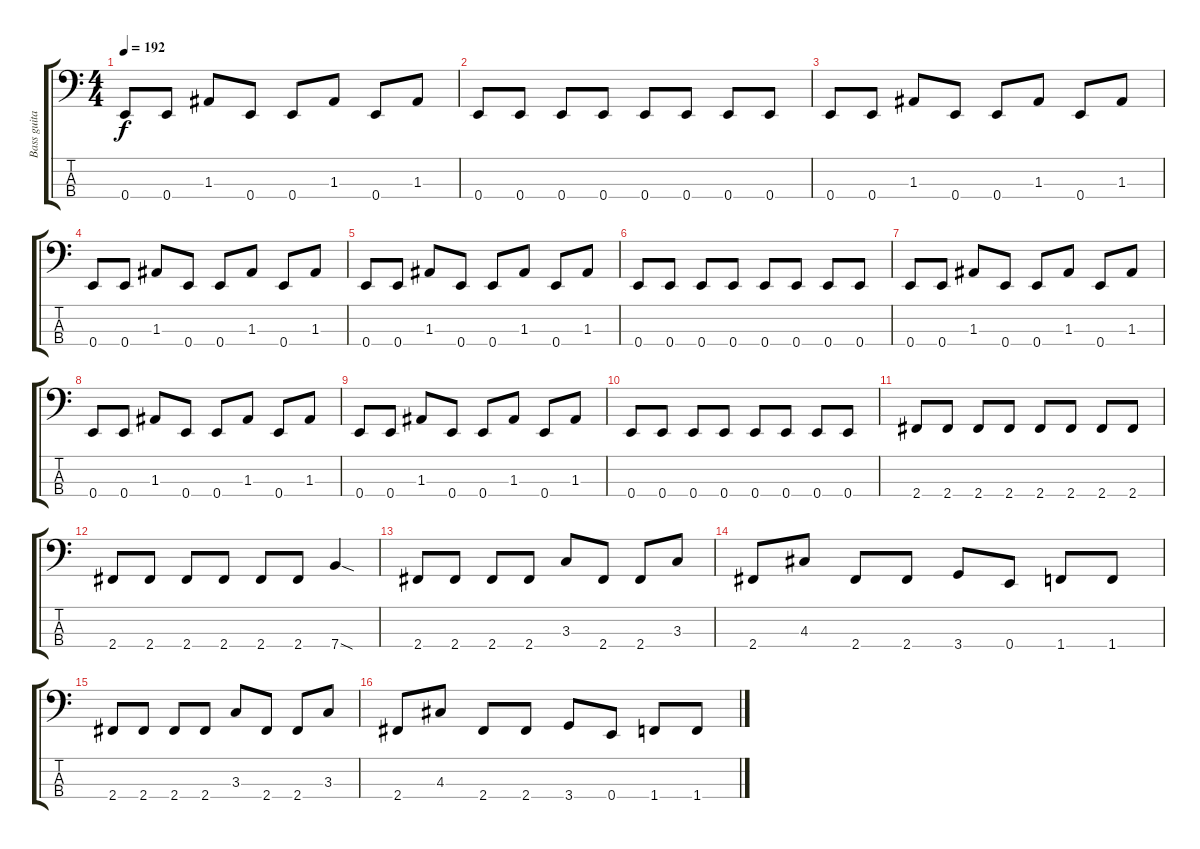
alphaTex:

\track ("Bass guitar" "Bass guita") {instrument electricbassfinger}
\staff {score tabs}
\tuning (G2 D2 A1 E1) {hide}
\ts (4 4)
\tempo 192
\clef f4
\ks c
0.4.8{dy f} 0.4.8 1.3.8 0.4.8 0.4.8 1.3.8 0.4.8 1.3.8 |
0.4.8 0.4.8 0.4.8 0.4.8 0.4.8 0.4.8 0.4.8 0.4.8 |
0.4.8 0.4.8 1.3.8 0.4.8 0.4.8 1.3.8 0.4.8 1.3.8 |
0.4.8 0.4.8 1.3.8 0.4.8 0.4.8 1.3.8 0.4.8 1.3.8 |
0.4.8 0.4.8 1.3.8 0.4.8 0.4.8 1.3.8 0.4.8 1.3.8 |
0.4.8 0.4.8 0.4.8 0.4.8 0.4.8 0.4.8 0.4.8 0.4.8 |
0.4.8 0.4.8 1.3.8 0.4.8 0.4.8 1.3.8 0.4.8 1.3.8 |
0.4.8 0.4.8 1.3.8 0.4.8 0.4.8 1.3.8 0.4.8 1.3.8 |
0.4.8 0.4.8 1.3.8 0.4.8 0.4.8 1.3.8 0.4.8 1.3.8 |
0.4.8 0.4.8 0.4.8 0.4.8 0.4.8 0.4.8 0.4.8 0.4.8 |
2.4.8 2.4.8 2.4.8 2.4.8 2.4.8 2.4.8 2.4.8 2.4.8 |
2.4.8 2.4.8 2.4.8 2.4.8 2.4.8 2.4.8 7.4{sod}.4 |
2.4.8 2.4.8 2.4.8 2.4.8 3.3.8 2.4.8 2.4.8 3.3.8 |
2.4.8 4.3.8 2.4.8 2.4.8 3.4.8 0.4.8 1.4.8 1.4.8 |
2.4.8 2.4.8 2.4.8 2.4.8 3.3.8 2.4.8 2.4.8 3.3.8 |
2.4.8 4.3.8 2.4.8 2.4.8 3.4.8 0.4.8 1.4.8 1.4.8
